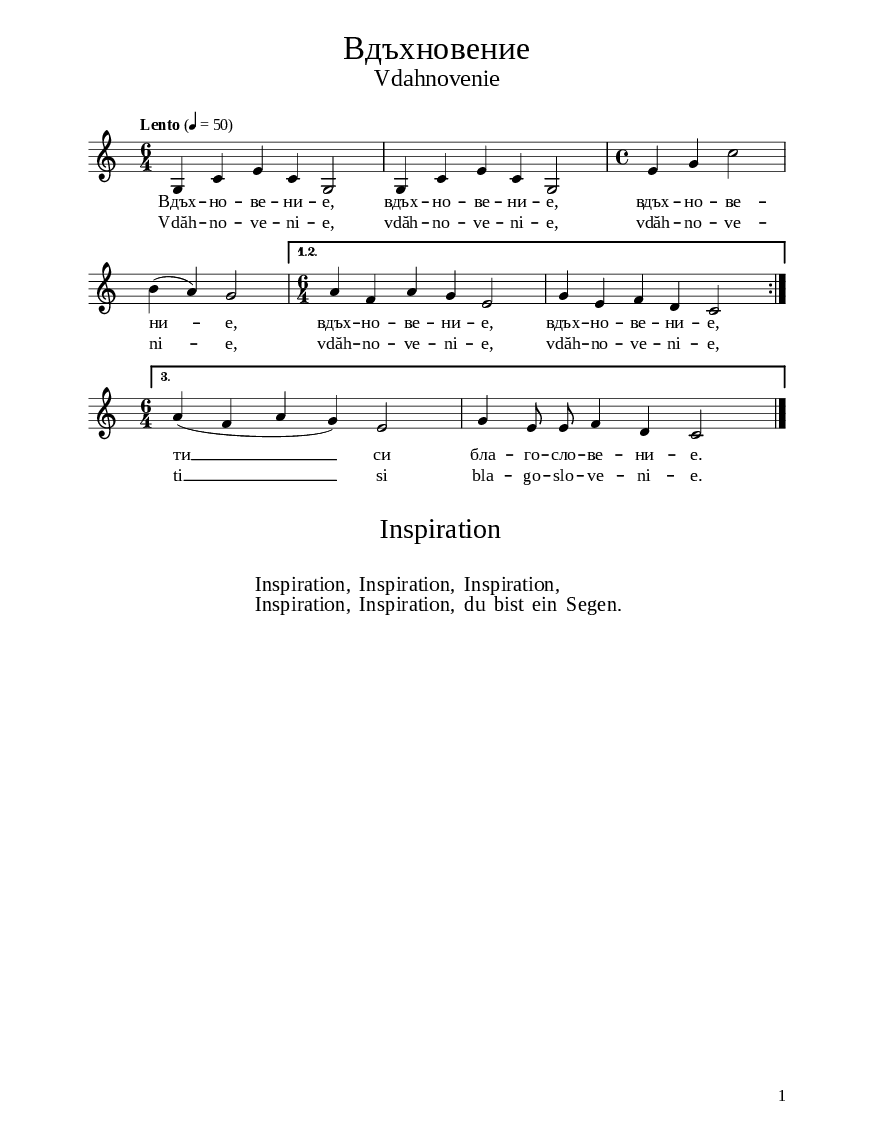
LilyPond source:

\version "2.24.1"

% include paper part and global functions
\include "include/globals.ily"

\bookpart {
  \label #'ref095
  \tocItem \markup "Вдъхновение – Vdăhnovenie"
  \include "include/bookpart-paper.ily"
  \score {
    \include "include/score-layout.ily"


    \new Voice \absolute  {
      \clef treble
      \key c \major
      \time 6/4
      \tempoFunc "Lento" 4 "50"
      \autoBeamOff
      \repeat volta 3 {
        g4 c' e' c' g2 | g4 c' e' c' g2 | \time 4/4  e'4 g' c''2 \break |

        b'4 ( a' ) g'2 | \time 6/4
      } \alternative {
        { a'4 f' a' g' e'2 | g'4 e' f' d' c'2 | \break }
        {
          \once \override Score.TimeSignature.break-visibility = ##(#f #f #t)
          \time 6/4 a'4 ( f' a' g' ) e'2 |  g'4 e'8 e' f'4 d' c'2
        }
      }
      \bar "|."
    }

    \addlyrics {
      Вдъх -- но -- ве -- ни -- е,
      вдъх -- но -- ве -- ни -- е,
      вдъх -- но -- ве -- ни -- е, вдъх -- но -- ве -- ни -- е,
      вдъх -- но -- ве -- ни -- е, ти __ си бла -- го --
      сло -- ве -- ни -- е.

    }
    
   \addlyrics {
      Vdăh -- no -- ve -- ni -- e,
      vdăh -- no -- ve -- ni -- e,
      vdăh -- no -- ve -- ni -- e, vdăh -- no -- ve -- ni -- e,
      vdăh -- no -- ve -- ni -- e, ti __ si bla -- go --
      slo -- ve -- ni -- e.

    }


    \header {
      title = \titleFunc "Вдъхновение" "Vdahnovenie"
    }

    \midi{}

  } % score

  
  

  % include foreign translation(s) of the song
  \version "2.20.0"

\markup \fill-line { \fontsize #deTitleFontSize " Inspiration" }
\markup \null
\markup \null
\markup \fontsize #deCoupletFontSize {
  \hspace #16
  \override #`(baseline-skip . ,deCoupletBaselineSkip)

  \column {
      \line { " " }      
      \line {  Inspiration, Inspiration, Inspiration,  }
      \line {  Inspiration, Inspiration, du bist ein Segen. }  
      
      
       
    }
    
    
}


} % bookpart
